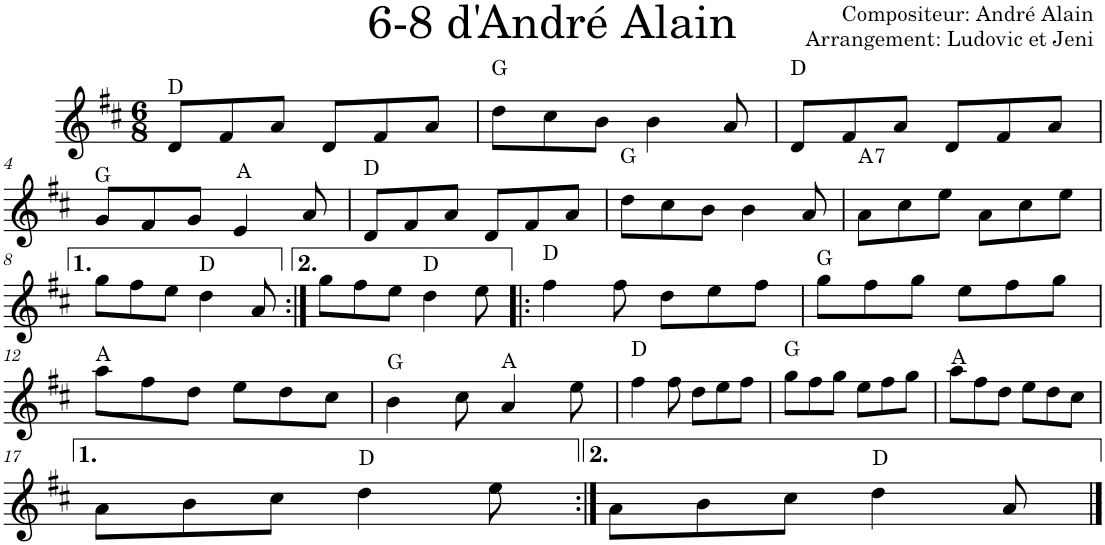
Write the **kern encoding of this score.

**kern	**harte
*part1	*part1
*staff1	*
*I"Violon	*
*I'Vln.	*
*clefG2	*
*k[f#c#]	*
*M6/8	*
=1	=1
8d/L	D:maj
8f#/	.
8a/J	.
8d/L	.
8f#/	.
8a/J	.
=2	=2
8dd\L	G:maj
8cc#\	.
8b\J	.
4b\	.
8a/	.
=3	=3
8d/L	D:maj
8f#/	.
8a/J	.
8d/L	.
8f#/	.
8a/J	.
!!LO:LB:g=z
=4	=4
8g/L	G:maj
8f#/	.
8g/J	.
4e/	A:maj
8a/	.
=5	=5
8d/L	D:maj
8f#/	.
8a/J	.
8d/L	.
8f#/	.
8a/J	.
=6	=6
8dd\L	G:maj
8cc#\	.
8b\J	.
4b\	.
8a/	.
=7	=7
!	!LO:H:kt=7
8a\L	A:7
8cc#\	.
8ee\J	.
8a\L	.
8cc#\	.
8ee\J	.
!!LO:LB:g=z
=8	=8
8gg\L	.
8ff#\	.
8ee\J	.
4dd\	D:maj
8a/	.
=9:|!	=9:|!
8gg\L	.
8ff#\	.
8ee\J	.
4dd\	D:maj
8ee\	.
=10!|:	=10!|:
4ff#\	D:maj
8ff#\	.
8dd\L	.
8ee\	.
8ff#\J	.
=11	=11
8gg\L	G:maj
8ff#\	.
8gg\J	.
8ee\L	.
8ff#\	.
8gg\J	.
!!LO:LB:g=z
=12	=12
8aa\L	A:maj
8ff#\	.
8dd\J	.
8ee\L	.
8dd\	.
8cc#\J	.
=13	=13
4b\	G:maj
8cc#\	.
4a/	A:maj
8ee\	.
=14	=14
4ff#\	D:maj
8ff#\	.
8dd\L	.
8ee\	.
8ff#\J	.
=15	=15
8gg\L	G:maj
8ff#\	.
8gg\J	.
8ee\L	.
8ff#\	.
8gg\J	.
=16	=16
8aa\L	A:maj
8ff#\	.
8dd\J	.
8ee\L	.
8dd\	.
8cc#\J	.
!!LO:LB:g=z
=17	=17
8a\L	.
8b\	.
8cc#\J	.
4dd\	D:maj
8ee\	.
=18:|!	=18:|!
8a\L	.
8b\	.
8cc#\J	.
4dd\	D:maj
8a/	.
==	==
*-	*-
